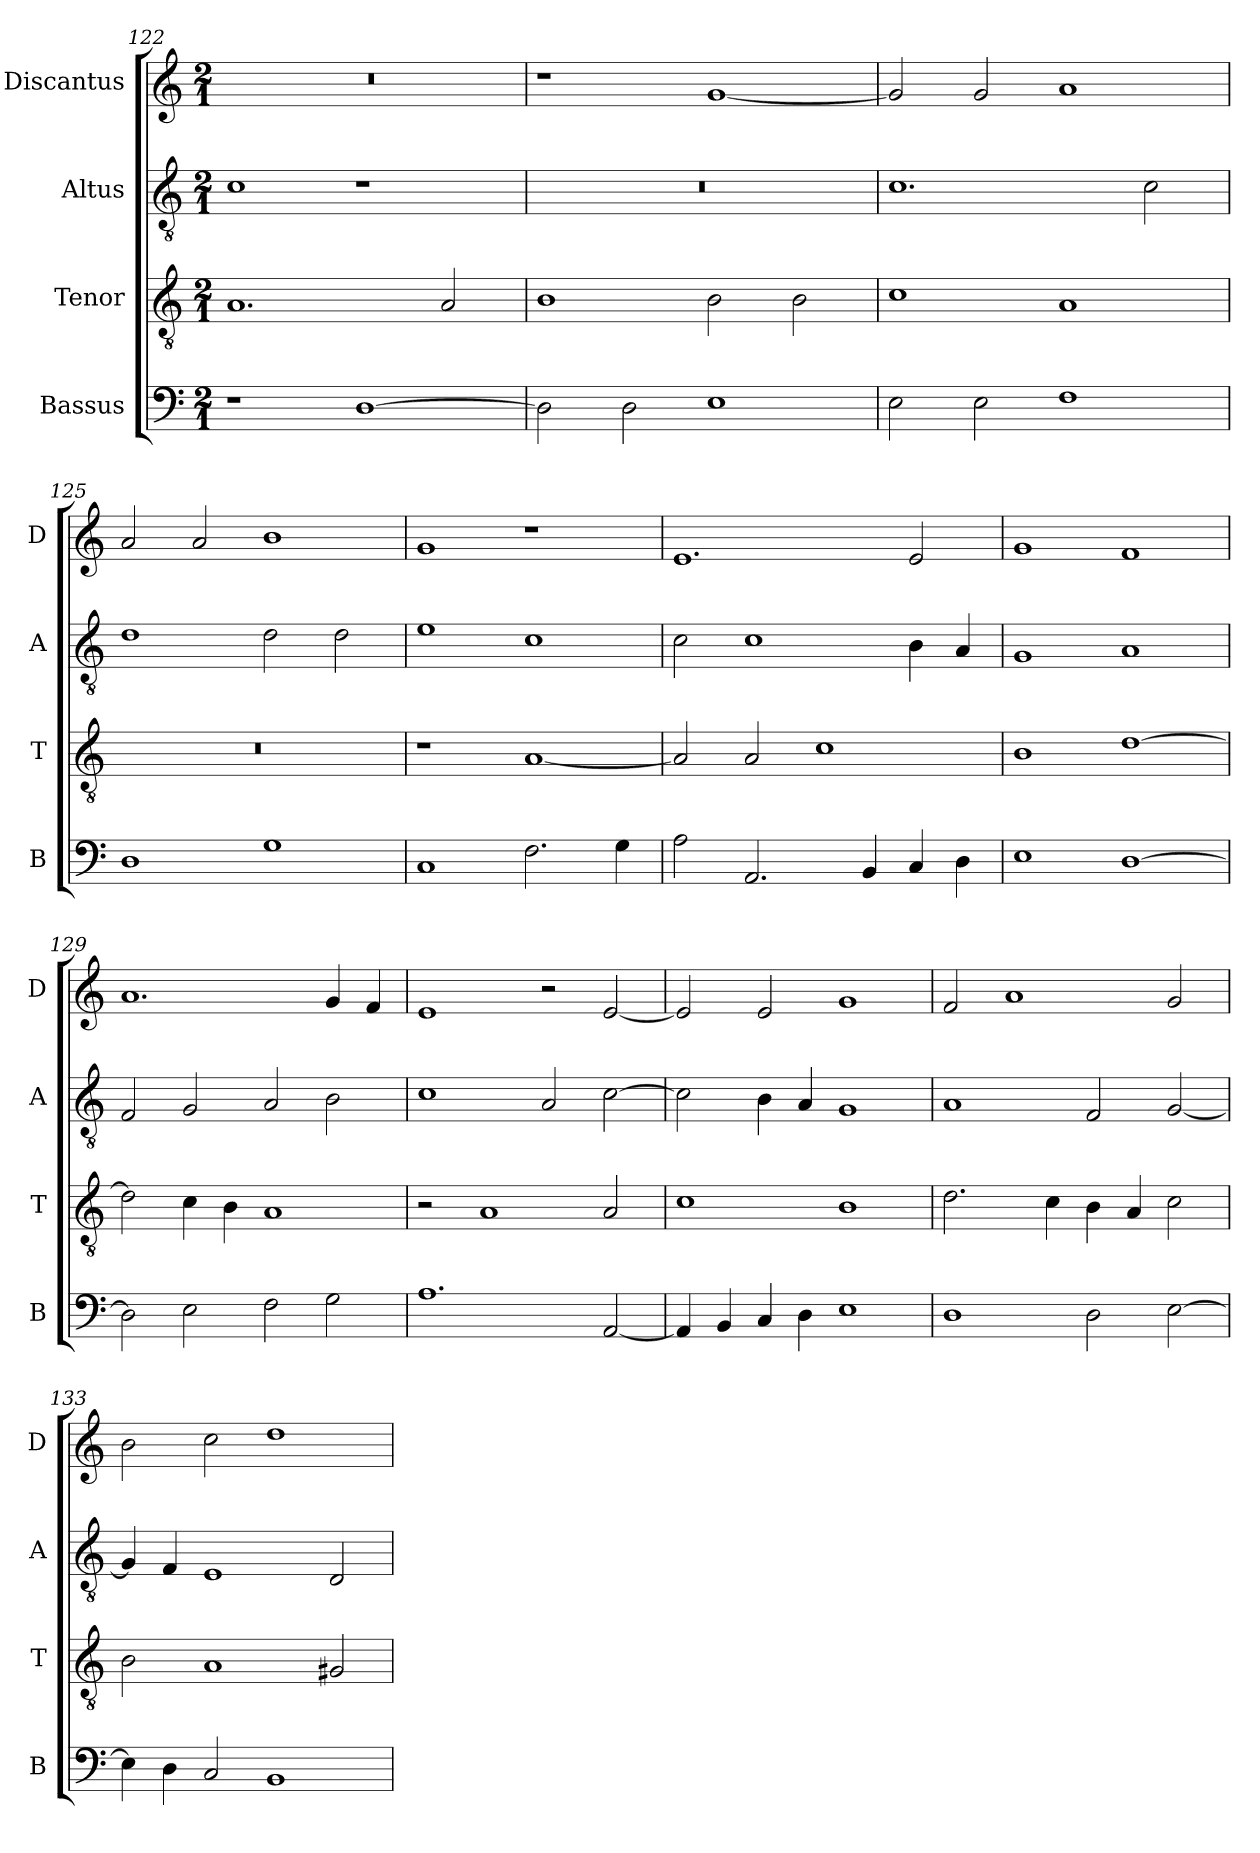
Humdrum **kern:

**kern	**kern	**kern	**kern
*part4	*part3	*part2	*part1
*staff4	*staff3	*staff2	*staff1
*I"Bassus	*I"Tenor	*I"Altus	*I"Discantus
*I'B	*I'T	*I'A	*I'D
*clefF4	*clefGv2	*clefGv2	*clefG2
*k[]	*k[]	*k[]	*k[]
*a:	*a:	*a:	*a:
*M2/1	*M2/1	*M2/1	*M2/1
=122	=122	=122	=122
1r	1.A	1c	0r
[1D	.	1r	.
.	2A	.	.
=123	=123	=123	=123
2D]	1B	0r	1r
2D	.	.	.
1E	2B	.	[1g
.	2B	.	.
=124	=124	=124	=124
2E	1c	1.c	2g]
2E	.	.	2g
1F	1A	.	1a
.	.	2c	.
=125	=125	=125	=125
1D	0r	1d	2a
.	.	.	2a
1G	.	2d	1b
.	.	2d	.
=126	=126	=126	=126
1C	1r	1e	1g
2.F	[1A	1c	1r
4G	.	.	.
=127	=127	=127	=127
2A	2A]	2c	1.e
2.AA	2A	1c	.
.	1c	.	.
4BB	.	.	.
4C	.	4B	2e
4D	.	4A	.
=128	=128	=128	=128
1E	1B	1G	1g
[1D	[1d	1A	1f
=129	=129	=129	=129
2D]	2d]	2F	1.a
2E	4c	2G	.
.	4B	.	.
2F	1A	2A	.
2G	.	2B	4g
.	.	.	4f
=130	=130	=130	=130
1.A	2r	1c	1e
.	1A	.	.
.	.	2A	2r
[2AA	2A	[2c	[2e
=131	=131	=131	=131
4AA]	1c	2c]	2e]
4BB	.	.	.
4C	.	4B	2e
4D	.	4A	.
1E	1B	1G	1g
=132	=132	=132	=132
1D	2.d	1A	2f
.	.	.	1a
.	4c	.	.
2D	4B	2F	.
.	4A	.	.
[2E	2c	[2G	2g
=133	=133	=133	=133
4E]	2B	4G]	2b
4D	.	4F	.
2C	1A	1E	2cc
1BB	.	.	1dd
.	2G#X	2D	.
=	=	=	=
*-	*-	*-	*-
